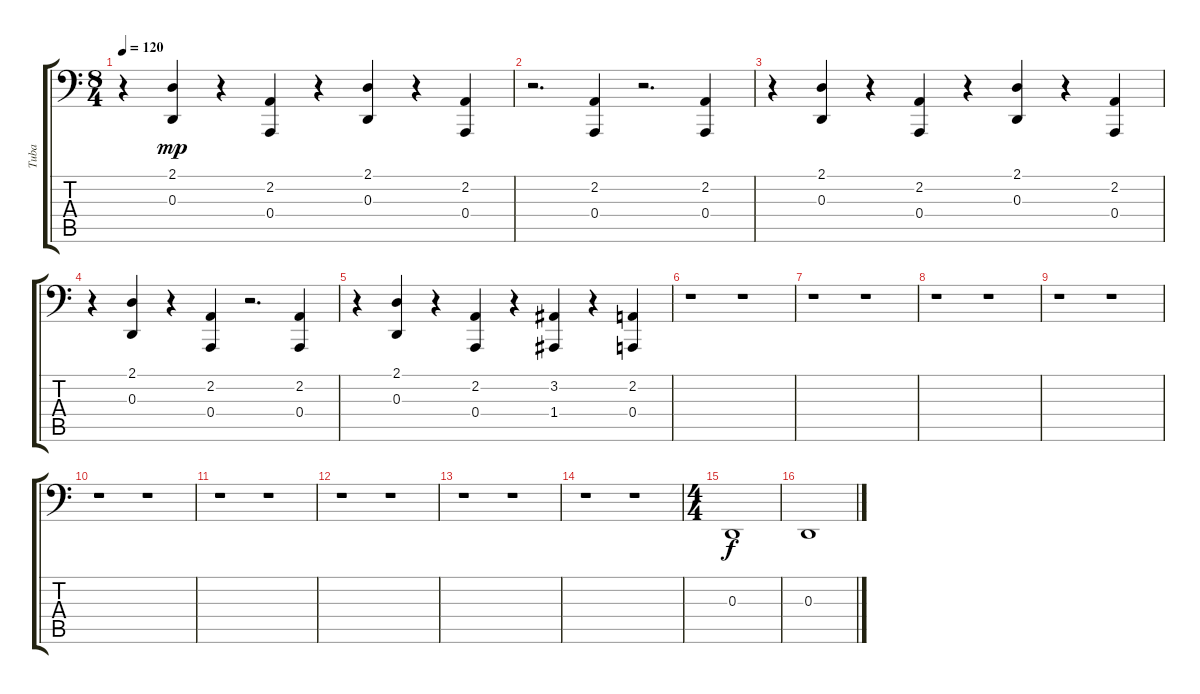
\track ("Tuba" "Tuba") {instrument tuba}
\staff {score tabs}
\tuning (C3 G2 D2 A1 E1 B0) {hide}
\ts (8 4)
\tempo 120
\clef f4
\ks c
r.4{dy mp} (2.1 0.3).4 r.4 (2.2 0.4).4 r.4 (2.1 0.3).4 r.4 (2.2 0.4).4 |
r.2{d} (2.2 0.4).4 r.2{d} (2.2 0.4).4 |
r.4 (2.1 0.3).4 r.4 (2.2 0.4).4 r.4 (2.1 0.3).4 r.4 (2.2 0.4).4 |
r.4 (2.1 0.3).4 r.4 (2.2 0.4).4 r.2{d} (2.2 0.4).4 |
r.4 (2.1 0.3).4 r.4 (2.2 0.4).4 r.4 (3.2 1.4).4 r.4 (2.2 0.4).4 |
r.1 r.1 |
r.1 r.1 |
r.1 r.1 |
r.1 r.1 |
r.1 r.1 |
r.1 r.1 |
r.1 r.1 |
r.1 r.1 |
r.1 r.1 |
\ts (4 4)
0.3.1{dy f instrument tuba} |
0.3.1
